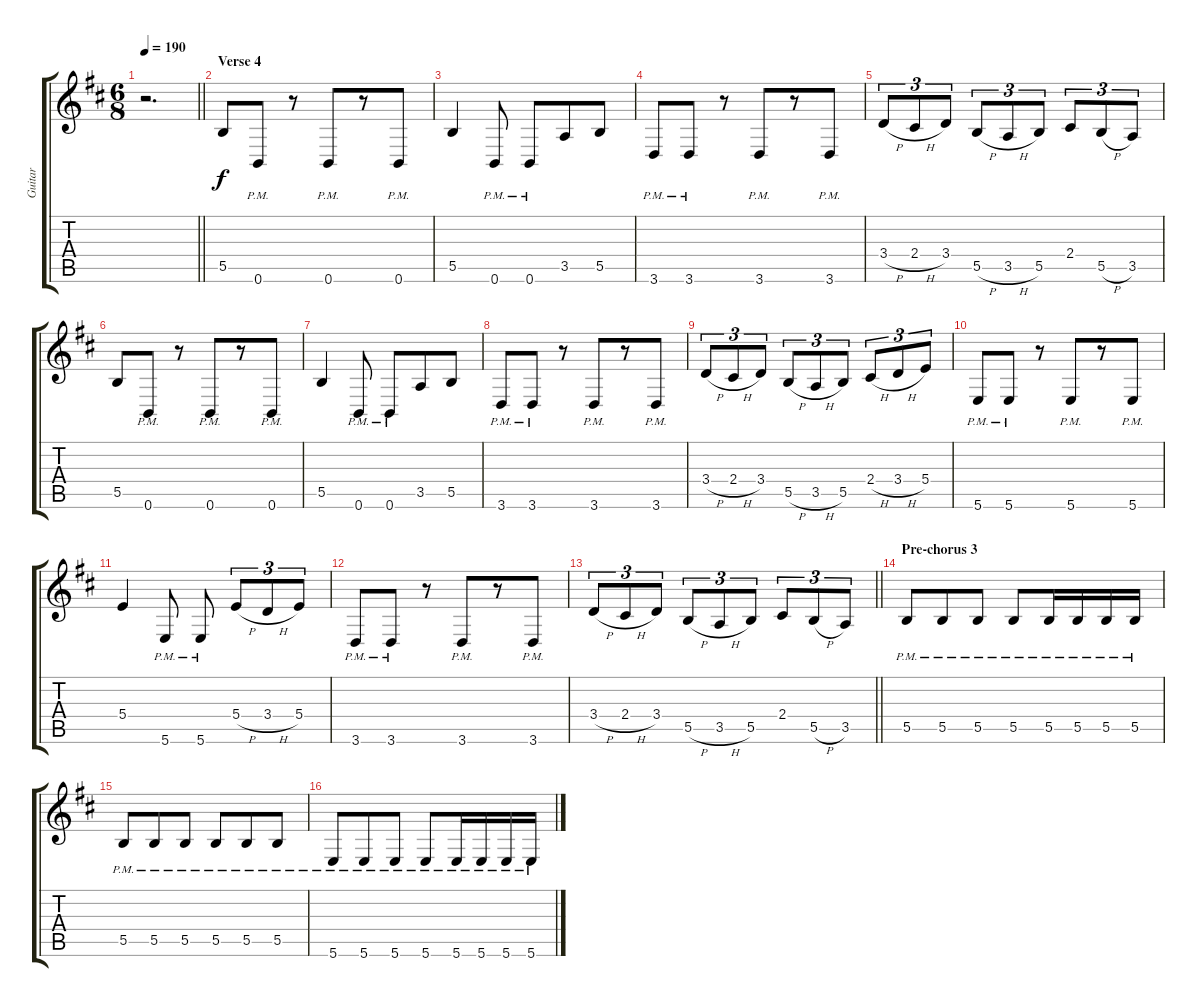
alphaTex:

\track ("Guitar" "Guitar") {instrument distortionguitar}
\staff {score tabs}
\tuning (Db4 Ab3 E3 B2 Gb2 B1) {hide}
\ts (6 8)
\tempo 190
\clef g2
\barLineRight lightlight
\ks bminor
r.2{d dy f} |
\section ("" "Verse 4")
5.5.8{volume 11} 0.6{pm}.8 r.8 0.6{pm}.8 r.8 0.6{pm}.8 |
5.5.4 0.6{pm}.8 0.6{pm}.8 3.5.8 5.5.8 |
3.6{pm}.8 3.6{pm}.8 r.8 3.6{pm}.8 r.8 3.6{pm}.8 |
3.4{h}.8{tu (3 2)} 2.4{h}.8{tu (3 2)} 3.4.8{tu (3 2)} 5.5{h}.8{tu (3 2)} 3.5{h}.8{tu (3 2)} 5.5.8{tu (3 2)} 2.4.8{tu (3 2)} 5.5{h}.8{tu (3 2)} 3.5.8{tu (3 2)} |
5.5.8 0.6{pm}.8 r.8 0.6{pm}.8 r.8 0.6{pm}.8 |
5.5.4 0.6{pm}.8 0.6{pm}.8 3.5.8 5.5.8 |
3.6{pm}.8 3.6{pm}.8 r.8 3.6{pm}.8 r.8 3.6{pm}.8 |
3.4{h}.8{tu (3 2)} 2.4{h}.8{tu (3 2)} 3.4.8{tu (3 2)} 5.5{h}.8{tu (3 2)} 3.5{h}.8{tu (3 2)} 5.5.8{tu (3 2)} 2.4{h}.8{tu (3 2)} 3.4{h}.8{tu (3 2)} 5.4.8{tu (3 2)} |
5.6{pm}.8 5.6{pm}.8 r.8 5.6{pm}.8 r.8 5.6{pm}.8 |
5.4.4 5.6{pm}.8 5.6{pm}.8 5.4{h}.8{tu (3 2)} 3.4{h}.8{tu (3 2)} 5.4.8{tu (3 2)} |
3.6{pm}.8 3.6{pm}.8 r.8 3.6{pm}.8 r.8 3.6{pm}.8 |
\barLineRight lightlight
3.4{h}.8{tu (3 2)} 2.4{h}.8{tu (3 2)} 3.4.8{tu (3 2)} 5.5{h}.8{tu (3 2)} 3.5{h}.8{tu (3 2)} 5.5.8{tu (3 2)} 2.4.8{tu (3 2)} 5.5{h}.8{tu (3 2)} 3.5.8{tu (3 2)} |
\section ("" "Pre-chorus 3")
5.5{pm}.8 5.5{pm}.8 5.5{pm}.8 5.5{pm}.8 5.5{pm}.16 5.5{pm}.16 5.5{pm}.16 5.5{pm}.16 |
5.5{pm}.8 5.5{pm}.8 5.5{pm}.8 5.5{pm}.8 5.5{pm}.8 5.5{pm}.8 |
5.6{pm}.8 5.6{pm}.8 5.6{pm}.8 5.6{pm}.8 5.6{pm}.16 5.6{pm}.16 5.6{pm}.16 5.6{pm}.16
